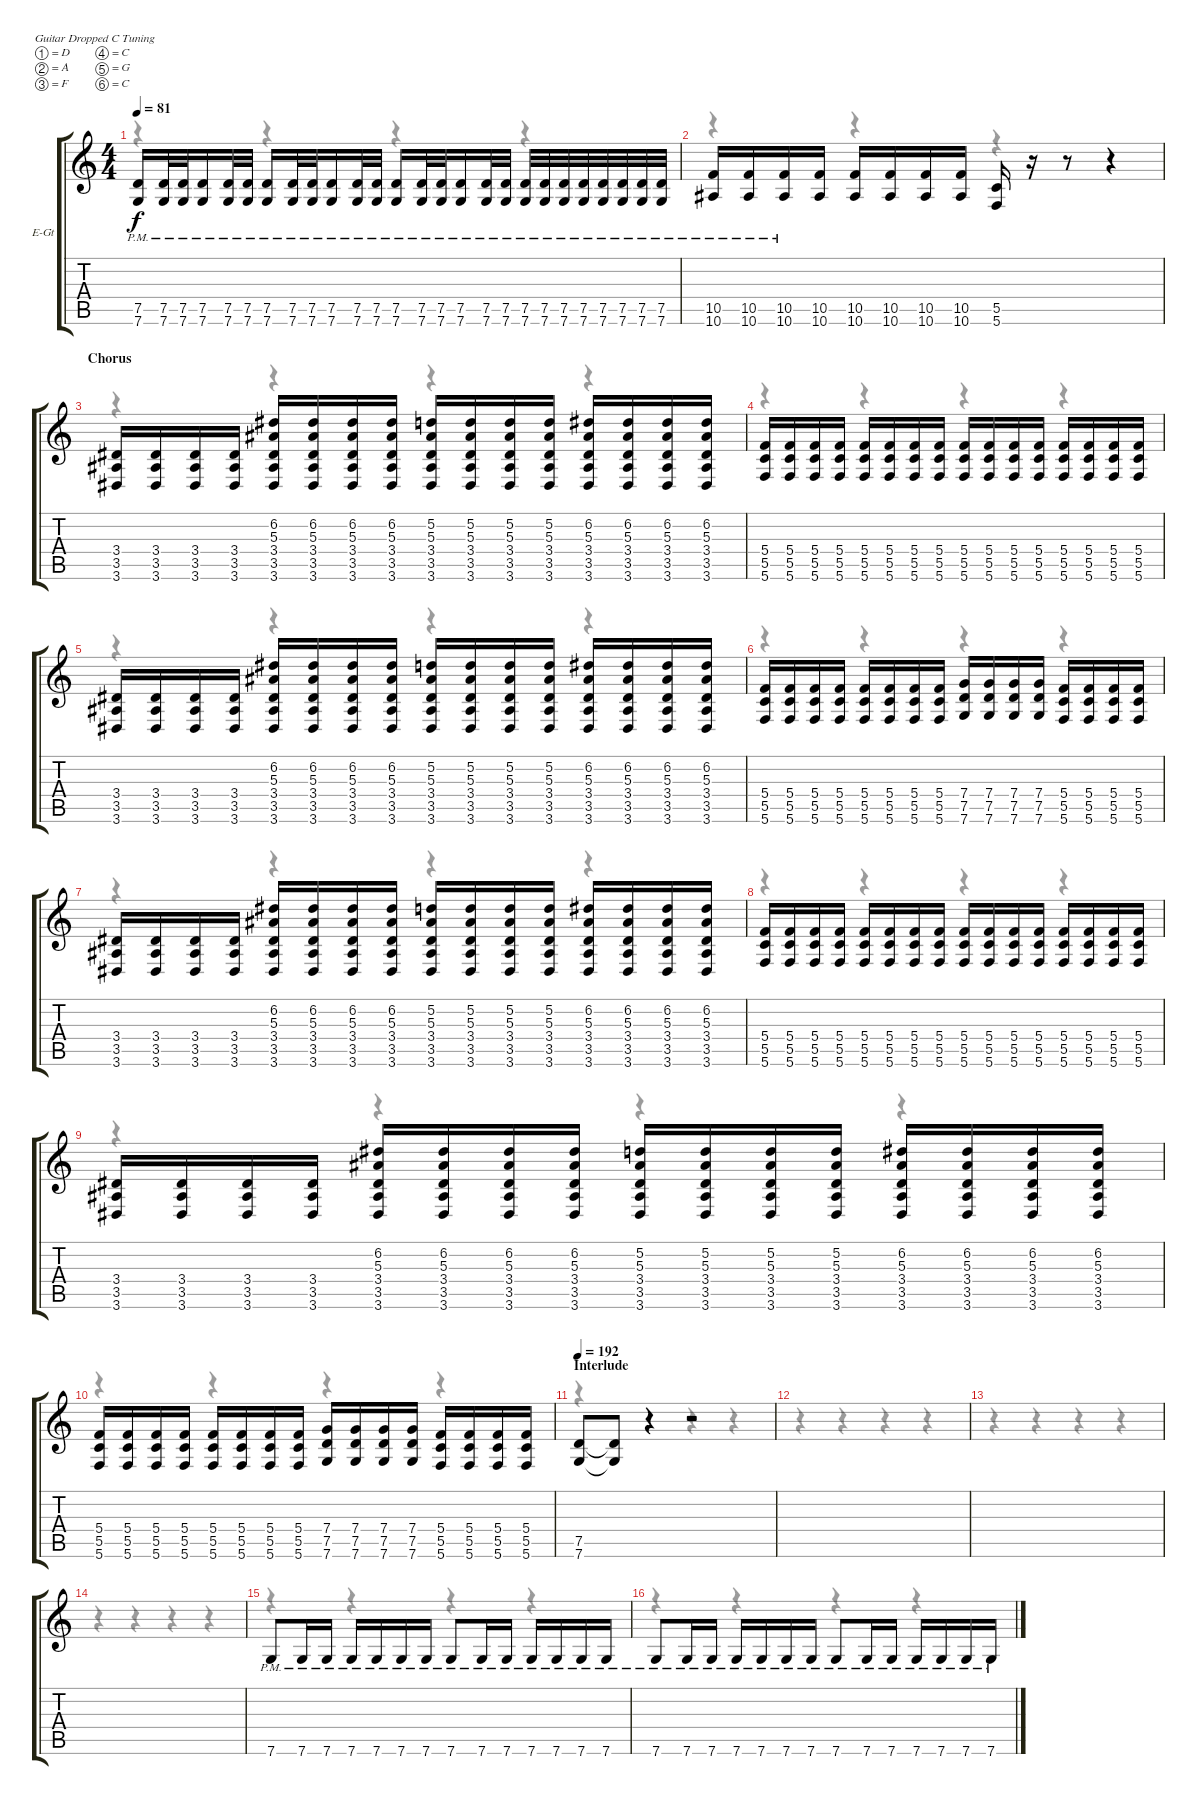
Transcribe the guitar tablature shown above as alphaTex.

\bracketExtendMode groupsimilarinstruments
\firstSystemTrackNameOrientation horizontal
\otherSystemsTrackNameOrientation horizontal
\track ("Matt (Drive)" "E-Gt") {instrument distortionguitar}
\staff {score tabs}
\tuning (D4 A3 F3 C3 G2 C2)
\voice
\ts (4 4)
\tempo 81
\clef g2
\ks c
(7.5{pm} 7.6{pm}).16{dy f} (7.5{pm} 7.6{pm}).32 (7.5{pm} 7.6{pm}).32 (7.5{pm} 7.6{pm}).16 (7.5{pm} 7.6{pm}).32 (7.5{pm} 7.6{pm}).32 (7.5{pm} 7.6{pm}).16 (7.5{pm} 7.6{pm}).32 (7.5{pm} 7.6{pm}).32 (7.5{pm} 7.6{pm}).16 (7.5{pm} 7.6{pm}).32 (7.5{pm} 7.6{pm}).32 (7.5{pm} 7.6{pm}).16 (7.5{pm} 7.6{pm}).32 (7.5{pm} 7.6{pm}).32 (7.5{pm} 7.6{pm}).16 (7.5{pm} 7.6{pm}).32 (7.5{pm} 7.6{pm}).32 (7.5{pm} 7.6{pm}).32 (7.5{pm} 7.6{pm}).32 (7.5{pm} 7.6{pm}).32 (7.5{pm} 7.6{pm}).32 (7.5{pm} 7.6{pm}).32 (7.5{pm} 7.6{pm}).32 (7.5{pm} 7.6{pm}).32 (7.5{pm} 7.6{pm}).32 |
(10.5{pm} 10.6{pm}).16 (10.5{pm} 10.6{pm}).16 (10.5{pm} 10.6{pm}).16 (10.5 10.6).16 (10.5 10.6).16 (10.5 10.6).16 (10.5 10.6).16 (10.5 10.6).16 (5.5 5.6).16 r.16 r.8 r.4 |
\section ("" "Chorus")
(3.4 3.5 3.6).16 (3.4 3.5 3.6).16 (3.4 3.5 3.6).16 (3.4 3.5 3.6).16 (6.2 5.3 3.4 3.5 3.6).16 (6.2 5.3 3.4 3.5 3.6).16 (6.2 5.3 3.4 3.5 3.6).16 (6.2 5.3 3.4 3.5 3.6).16 (5.2 5.3 3.4 3.5 3.6).16 (5.2 5.3 3.4 3.5 3.6).16 (5.2 5.3 3.4 3.5 3.6).16 (5.2 5.3 3.4 3.5 3.6).16 (6.2 5.3 3.4 3.5 3.6).16 (6.2 5.3 3.4 3.5 3.6).16 (6.2 5.3 3.4 3.5 3.6).16 (6.2 5.3 3.4 3.5 3.6).16 |
(5.4 5.5 5.6).16 (5.4 5.5 5.6).16 (5.4 5.5 5.6).16 (5.4 5.5 5.6).16 (5.4 5.5 5.6).16 (5.4 5.5 5.6).16 (5.4 5.5 5.6).16 (5.4 5.5 5.6).16 (5.4 5.5 5.6).16 (5.4 5.5 5.6).16 (5.4 5.5 5.6).16 (5.4 5.5 5.6).16 (5.4 5.5 5.6).16 (5.4 5.5 5.6).16 (5.4 5.5 5.6).16 (5.4 5.5 5.6).16 |
(3.4 3.5 3.6).16 (3.4 3.5 3.6).16 (3.4 3.5 3.6).16 (3.4 3.5 3.6).16 (6.2 5.3 3.4 3.5 3.6).16 (6.2 5.3 3.4 3.5 3.6).16 (6.2 5.3 3.4 3.5 3.6).16 (6.2 5.3 3.4 3.5 3.6).16 (5.2 5.3 3.4 3.5 3.6).16 (5.2 5.3 3.4 3.5 3.6).16 (5.2 5.3 3.4 3.5 3.6).16 (5.2 5.3 3.4 3.5 3.6).16 (6.2 5.3 3.4 3.5 3.6).16 (6.2 5.3 3.4 3.5 3.6).16 (6.2 5.3 3.4 3.5 3.6).16 (6.2 5.3 3.4 3.5 3.6).16 |
(5.4 5.5 5.6).16 (5.4 5.5 5.6).16 (5.4 5.5 5.6).16 (5.4 5.5 5.6).16 (5.4 5.5 5.6).16 (5.4 5.5 5.6).16 (5.4 5.5 5.6).16 (5.4 5.5 5.6).16 (7.4 7.5 7.6).16 (7.4 7.5 7.6).16 (7.4 7.5 7.6).16 (7.4 7.5 7.6).16 (5.4 5.5 5.6).16 (5.4 5.5 5.6).16 (5.4 5.5 5.6).16 (5.4 5.5 5.6).16 |
(3.4 3.5 3.6).16 (3.4 3.5 3.6).16 (3.4 3.5 3.6).16 (3.4 3.5 3.6).16 (6.2 5.3 3.4 3.5 3.6).16 (6.2 5.3 3.4 3.5 3.6).16 (6.2 5.3 3.4 3.5 3.6).16 (6.2 5.3 3.4 3.5 3.6).16 (5.2 5.3 3.4 3.5 3.6).16 (5.2 5.3 3.4 3.5 3.6).16 (5.2 5.3 3.4 3.5 3.6).16 (5.2 5.3 3.4 3.5 3.6).16 (6.2 5.3 3.4 3.5 3.6).16 (6.2 5.3 3.4 3.5 3.6).16 (6.2 5.3 3.4 3.5 3.6).16 (6.2 5.3 3.4 3.5 3.6).16 |
(5.4 5.5 5.6).16 (5.4 5.5 5.6).16 (5.4 5.5 5.6).16 (5.4 5.5 5.6).16 (5.4 5.5 5.6).16 (5.4 5.5 5.6).16 (5.4 5.5 5.6).16 (5.4 5.5 5.6).16 (5.4 5.5 5.6).16 (5.4 5.5 5.6).16 (5.4 5.5 5.6).16 (5.4 5.5 5.6).16 (5.4 5.5 5.6).16 (5.4 5.5 5.6).16 (5.4 5.5 5.6).16 (5.4 5.5 5.6).16 |
(3.4 3.5 3.6).16 (3.4 3.5 3.6).16 (3.4 3.5 3.6).16 (3.4 3.5 3.6).16 (6.2 5.3 3.4 3.5 3.6).16 (6.2 5.3 3.4 3.5 3.6).16 (6.2 5.3 3.4 3.5 3.6).16 (6.2 5.3 3.4 3.5 3.6).16 (5.2 5.3 3.4 3.5 3.6).16 (5.2 5.3 3.4 3.5 3.6).16 (5.2 5.3 3.4 3.5 3.6).16 (5.2 5.3 3.4 3.5 3.6).16 (6.2 5.3 3.4 3.5 3.6).16 (6.2 5.3 3.4 3.5 3.6).16 (6.2 5.3 3.4 3.5 3.6).16 (6.2 5.3 3.4 3.5 3.6).16 |
(5.4 5.5 5.6).16 (5.4 5.5 5.6).16 (5.4 5.5 5.6).16 (5.4 5.5 5.6).16 (5.4 5.5 5.6).16 (5.4 5.5 5.6).16 (5.4 5.5 5.6).16 (5.4 5.5 5.6).16 (7.4 7.5 7.6).16 (7.4 7.5 7.6).16 (7.4 7.5 7.6).16 (7.4 7.5 7.6).16 (5.4 5.5 5.6).16 (5.4 5.5 5.6).16 (5.4 5.5 5.6).16 (5.4 5.5 5.6).16 |
\section ("" "Interlude")
\tempo 192
(7.5 7.6).8 (7.5{t} 7.6{t}).8 r.4 r.2 |
|
|
|
7.6{pm}.8 7.6{pm}.16 7.6{pm}.16 7.6{pm}.16 7.6{pm}.16 7.6{pm}.16 7.6{pm}.16 7.6{pm}.8 7.6{pm}.16 7.6{pm}.16 7.6{pm}.16 7.6{pm}.16 7.6{pm}.16 7.6{pm}.16 |
7.6{pm}.8 7.6{pm}.16 7.6{pm}.16 7.6{pm}.16 7.6{pm}.16 7.6{pm}.16 7.6{pm}.16 7.6{pm}.8 7.6{pm}.16 7.6{pm}.16 7.6{pm}.16 7.6{pm}.16 7.6{pm}.16 7.6{pm}.16
\voice
\clef g2
\ottava regular
\simile none
\ks c
r.4{dy mf} r.4 r.4 r.4 |
r.4 r.4 r.4 r.4 |
r.4 r.4 r.4 r.4 |
r.4 r.4 r.4 r.4 |
r.4 r.4 r.4 r.4 |
r.4 r.4 r.4 r.4 |
r.4 r.4 r.4 r.4 |
r.4 r.4 r.4 r.4 |
r.4 r.4 r.4 r.4 |
r.4 r.4 r.4 r.4 |
r.4 r.4 r.4 r.4 |
r.4 r.4 r.4 r.4 |
r.4 r.4 r.4 r.4 |
r.4 r.4 r.4 r.4 |
r.4 r.4 r.4 r.4 |
r.4 r.4 r.4 r.4
